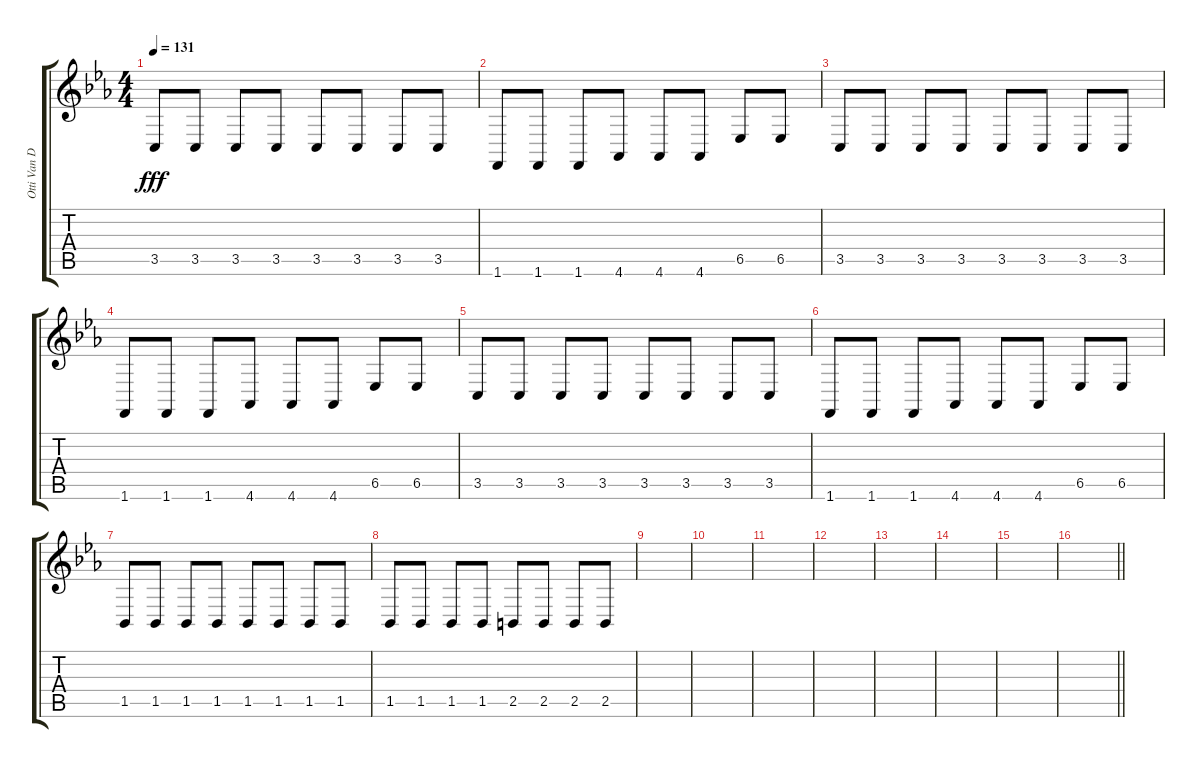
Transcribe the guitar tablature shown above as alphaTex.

\track ("Otti Van Der Werf/Jeroen Swinnen (Bass L" "Otti Van D") {instrument lead1square}
\staff {score tabs}
\tuning (E4 B3 G3 D3 A2 E2) {hide}
\ts (4 4)
\tempo 131
\clef g2
\ks cminor
3.5.8{dy fff} 3.5.8 3.5.8 3.5.8 3.5.8 3.5.8 3.5.8 3.5.8 |
1.6.8 1.6.8 1.6.8 4.6.8 4.6.8 4.6.8 6.5.8 6.5.8 |
3.5.8 3.5.8 3.5.8 3.5.8 3.5.8 3.5.8 3.5.8 3.5.8 |
1.6.8 1.6.8 1.6.8 4.6.8 4.6.8 4.6.8 6.5.8 6.5.8 |
3.5.8 3.5.8 3.5.8 3.5.8 3.5.8 3.5.8 3.5.8 3.5.8 |
1.6.8 1.6.8 1.6.8 4.6.8 4.6.8 4.6.8 6.5.8 6.5.8 |
1.5.8 1.5.8 1.5.8 1.5.8 1.5.8 1.5.8 1.5.8 1.5.8 |
1.5.8 1.5.8 1.5.8 1.5.8 2.5.8 2.5.8 2.5.8 2.5.8 |
|
|
|
|
|
|
|
\barLineRight lightlight
